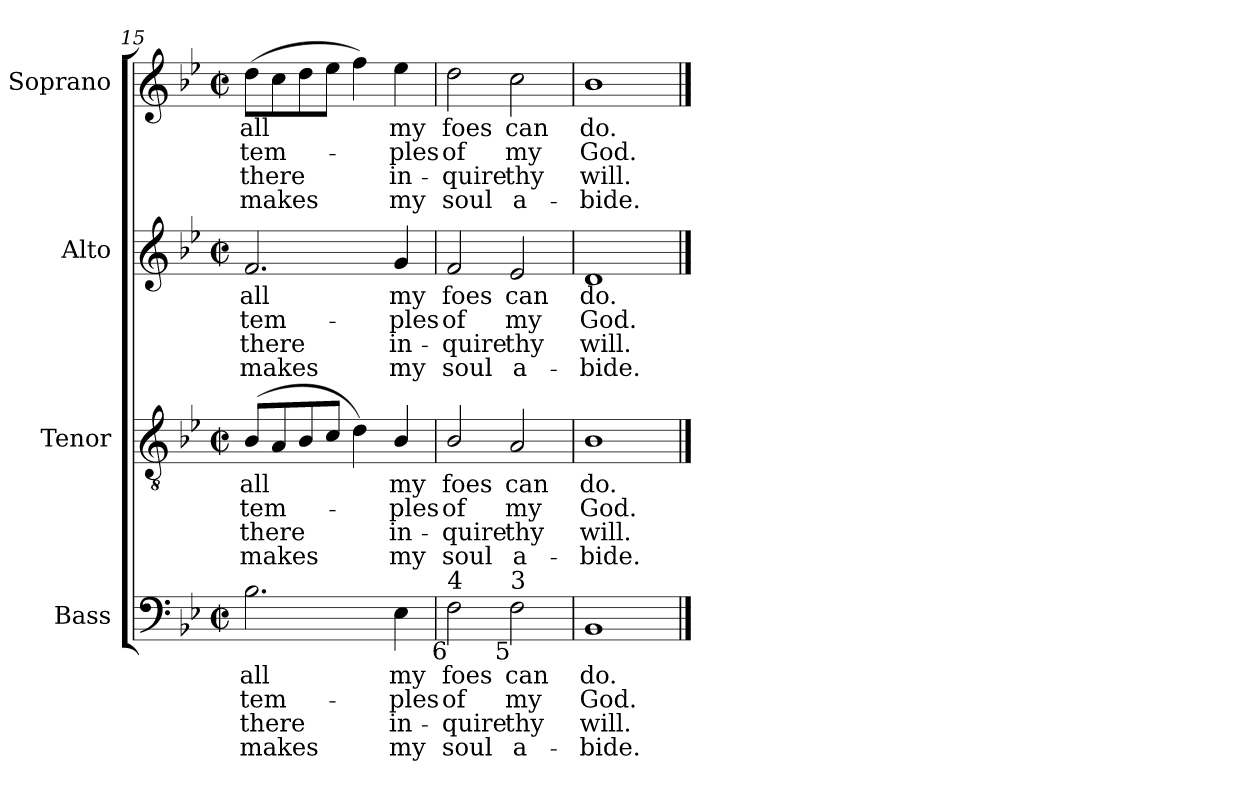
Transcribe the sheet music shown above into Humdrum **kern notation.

**kern	**text	**text	**text	**text	**kern	**text	**text	**text	**text	**kern	**text	**text	**text	**text	**kern	**text	**text	**text	**text
*part4	*part4	*part4	*part4	*part4	*part3	*part3	*part3	*part3	*part3	*part2	*part2	*part2	*part2	*part2	*part1	*part1	*part1	*part1	*part1
*staff4	*staff4	*staff4	*staff4	*staff4	*staff3	*staff3	*staff3	*staff3	*staff3	*staff2	*staff2	*staff2	*staff2	*staff2	*staff1	*staff1	*staff1	*staff1	*staff1
*I"Bass	*	*	*	*	*I"Tenor	*	*	*	*	*I"Alto	*	*	*	*	*I"Soprano	*	*	*	*
*I'B.	*	*	*	*	*I'T.	*	*	*	*	*I'A.	*	*	*	*	*I'S.	*	*	*	*
*clefF4	*	*	*	*	*clefGv2	*	*	*	*	*clefG2	*	*	*	*	*clefG2	*	*	*	*
*	*	*	*	*	*ITrd7c12	*	*	*	*	*	*	*	*	*	*	*	*	*	*
*k[b-e-]	*	*	*	*	*k[b-e-]	*	*	*	*	*k[b-e-]	*	*	*	*	*k[b-e-]	*	*	*	*
*B-:	*	*	*	*	*B-:	*	*	*	*	*B-:	*	*	*	*	*B-:	*	*	*	*
*M2/2	*	*	*	*	*M2/2	*	*	*	*	*M2/2	*	*	*	*	*M2/2	*	*	*	*
*met(c|)	*	*	*	*	*met(c|)	*	*	*	*	*met(c|)	*	*	*	*	*met(c|)	*	*	*	*
=15	=15	=15	=15	=15	=15	=15	=15	=15	=15	=15	=15	=15	=15	=15	=15	=15	=15	=15	=15
!	!LO:LY:b:color=#000000	!LO:LY:b:color=#000000	!LO:LY:b:color=#000000	!LO:LY:b:color=#000000	!	!	!	!	!	!	!	!	!	!	!	!	!	!	!
!	!	!	!	!	!	!LO:LY:b:color=#000000	!LO:LY:b:color=#000000	!LO:LY:b:color=#000000	!LO:LY:b:color=#000000	!	!	!	!	!	!	!	!	!	!
!	!	!	!	!	!	!	!	!	!	!	!LO:LY:b:color=#000000	!LO:LY:b:color=#000000	!LO:LY:b:color=#000000	!LO:LY:b:color=#000000	!	!	!	!	!
!	!	!	!	!	!	!	!	!	!	!	!	!	!	!	!	!LO:LY:b:color=#000000	!LO:LY:b:color=#000000	!LO:LY:b:color=#000000	!LO:LY:b:color=#000000
2.B-i\	all	tem-	there	makes	(8BB-i/L	all	tem-	there	makes	2.fi/	all	tem-	there	makes	(8ddi\L	all	tem-	there	makes
.	.	.	.	.	8AAi/	.	.	.	.	.	.	.	.	.	8cci\	.	.	.	.
.	.	.	.	.	8BB-i/	.	.	.	.	.	.	.	.	.	8ddi\	.	.	.	.
.	.	.	.	.	8Ci/J	.	.	.	.	.	.	.	.	.	8ee-i\J	.	.	.	.
.	.	.	.	.	4Di\)	.	.	.	.	.	.	.	.	.	4ffi\)	.	.	.	.
!	!LO:LY:b:color=#000000	!LO:LY:b:color=#000000	!LO:LY:b:color=#000000	!LO:LY:b:color=#000000	!	!	!	!	!	!	!	!	!	!	!	!	!	!	!
!	!	!	!	!	!	!LO:LY:b:color=#000000	!LO:LY:b:color=#000000	!LO:LY:b:color=#000000	!LO:LY:b:color=#000000	!	!	!	!	!	!	!	!	!	!
!	!	!	!	!	!	!	!	!	!	!	!LO:LY:b:color=#000000	!LO:LY:b:color=#000000	!LO:LY:b:color=#000000	!LO:LY:b:color=#000000	!	!	!	!	!
!	!	!	!	!	!	!	!	!	!	!	!	!	!	!	!	!LO:LY:b:color=#000000	!LO:LY:b:color=#000000	!LO:LY:b:color=#000000	!LO:LY:b:color=#000000
4E-i\	my	-ples	in-	-my	4BB-i/	my	-ples	in-	-my	4gi/	my	-ples	in-	-my	4ee-i\	my	-ples	in-	-my
=16	=16	=16	=16	=16	=16	=16	=16	=16	=16	=16	=16	=16	=16	=16	=16	=16	=16	=16	=16
!	!LO:LY:b:color=#000000	!LO:LY:b:color=#000000	!LO:LY:b:color=#000000	!LO:LY:b:color=#000000	!	!	!	!	!	!	!	!	!	!	!	!	!	!	!
!	!	!	!	!	!	!LO:LY:b:color=#000000	!LO:LY:b:color=#000000	!LO:LY:b:color=#000000	!LO:LY:b:color=#000000	!	!	!	!	!	!	!	!	!	!
!	!	!	!	!	!	!	!	!	!	!	!LO:LY:b:color=#000000	!LO:LY:b:color=#000000	!LO:LY:b:color=#000000	!LO:LY:b:color=#000000	!	!	!	!	!
!LO:TX:b:rj:t=6	!	!	!	!	!	!	!	!	!	!	!	!	!	!	!	!	!	!	!
!LO:TX:t=4	!	!	!	!	!	!	!	!	!	!	!	!	!	!	!	!	!	!	!
!	!	!	!	!	!	!	!	!	!	!	!	!	!	!	!	!LO:LY:b:color=#000000	!LO:LY:b:color=#000000	!LO:LY:b:color=#000000	!LO:LY:b:color=#000000
2Fi\	foes	of	quire	soul	2BB-i/	foes	of	quire	soul	2fi/	foes	of	quire	soul	2ddi\	foes	of	quire	soul
!	!LO:LY:b:color=#000000	!LO:LY:b:color=#000000	!LO:LY:b:color=#000000	!LO:LY:b:color=#000000	!	!	!	!	!	!	!	!	!	!	!	!	!	!	!
!	!	!	!	!	!	!LO:LY:b:color=#000000	!LO:LY:b:color=#000000	!LO:LY:b:color=#000000	!LO:LY:b:color=#000000	!	!	!	!	!	!	!	!	!	!
!	!	!	!	!	!	!	!	!	!	!	!LO:LY:b:color=#000000	!LO:LY:b:color=#000000	!LO:LY:b:color=#000000	!LO:LY:b:color=#000000	!	!	!	!	!
!LO:TX:b:rj:t=5	!	!	!	!	!	!	!	!	!	!	!	!	!	!	!	!	!	!	!
!LO:TX:t=3	!	!	!	!	!	!	!	!	!	!	!	!	!	!	!	!	!	!	!
!	!	!	!	!	!	!	!	!	!	!	!	!	!	!	!	!LO:LY:b:color=#000000	!LO:LY:b:color=#000000	!LO:LY:b:color=#000000	!LO:LY:b:color=#000000
2Fi\	can	my	thy	a-	2AAi/	can	my	thy	a-	2e-i/	can	my	thy	a-	2cci\	can	my	thy	a-
=17	=17	=17	=17	=17	=17	=17	=17	=17	=17	=17	=17	=17	=17	=17	=17	=17	=17	=17	=17
!	!LO:LY:b:color=#000000	!LO:LY:b:color=#000000	!LO:LY:b:color=#000000	!LO:LY:b:color=#000000	!	!	!	!	!	!	!	!	!	!	!	!	!	!	!
!	!	!	!	!	!	!LO:LY:b:color=#000000	!LO:LY:b:color=#000000	!LO:LY:b:color=#000000	!LO:LY:b:color=#000000	!	!	!	!	!	!	!	!	!	!
!	!	!	!	!	!	!	!	!	!	!	!LO:LY:b:color=#000000	!LO:LY:b:color=#000000	!LO:LY:b:color=#000000	!LO:LY:b:color=#000000	!	!	!	!	!
!	!	!	!	!	!	!	!	!	!	!	!	!	!	!	!	!LO:LY:b:color=#000000	!LO:LY:b:color=#000000	!LO:LY:b:color=#000000	!LO:LY:b:color=#000000
1BB-i	do.	God.	-will.	bide.	1BB-i	do.	God.	-will.	bide.	1di	do.	God.	-will.	bide.	1b-i	do.	God.	-will.	bide.
==	==	==	==	==	==	==	==	==	==	==	==	==	==	==	==	==	==	==	==
*-	*-	*-	*-	*-	*-	*-	*-	*-	*-	*-	*-	*-	*-	*-	*-	*-	*-	*-	*-
